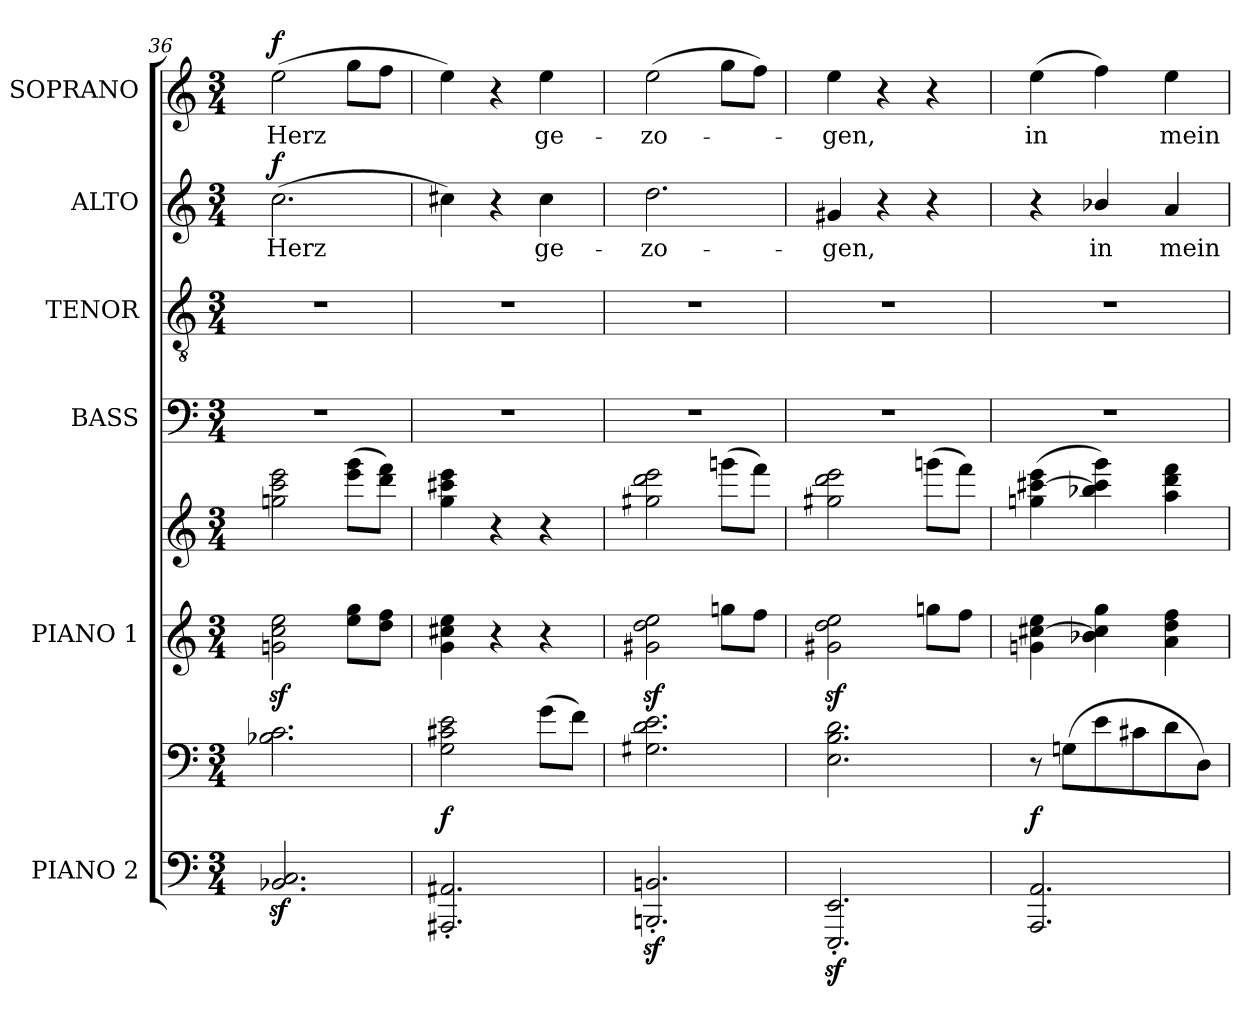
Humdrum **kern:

**kern	**kern	**dynam	**kern	**kern	**kern	**kern	**kern	**text	**dynam	**kern	**text	**dynam
*part6	*part6	*part6	*part5	*part5	*part4	*part3	*part2	*part2	*part2	*part1	*part1	*part1
*staff8	*staff7	*staff7/8	*staff6	*staff5	*staff4	*staff3	*staff2	*staff2	*staff2	*staff1	*staff1	*staff1
*I"PIANO 2	*	*	*I"PIANO 1	*	*I"BASS	*I"TENOR	*I"ALTO	*	*	*I"SOPRANO	*	*
*I'Pno.	*	*	*I'Pno.	*	*I'B.	*I'T.	*I'A.	*	*	*I'S.	*	*
*clefF4	*clefF4	*	*clefG2	*clefG2	*clefF4	*clefGv2	*clefG2	*	*	*clefG2	*	*
*	*	*	*	*	*	*ITrd7c12	*	*	*	*	*	*
*k[]	*k[]	*	*k[]	*k[]	*k[]	*k[]	*k[]	*	*	*k[]	*	*
*C:	*C:	*	*C:	*C:	*C:	*C:	*C:	*	*	*C:	*	*
*M3/4	*M3/4	*	*M3/4	*M3/4	*M3/4	*M3/4	*M3/4	*	*	*M3/4	*	*
=36	=36	=36	=36	=36	=36	=36	=36	=36	=36	=36	=36	=36
!	!	!	!	!	!LO:N:vis=1	!LO:N:vis=1	!	!	!	!	!	!
!	!	!	!	!	!	!	!	!LO:LY:b:color=#000000	!	!	!	!
!	!	!	!	!	!	!	!	!	!	!	!LO:LY:b:color=#000000	!
2.BB-Xi/z 2.Ciz	2.B-Xi\ 2.ci	.	2gni\z 2cciz 2eeiz	2ggni\ 2ccci 2eeei	2.r	2.r	(2.cci\	Herz	f	(2eei\	Herz	f
.	.	.	8eei\ 8ggiL	(8eeei\ 8gggiL	.	.	.	.	.	8ggi\L	.	.
.	.	.	8ddi\ 8ffiJ	8dddi\ 8fffiJ)	.	.	.	.	.	8ffi\J	.	.
=37	=37	=37	=37	=37	=37	=37	=37	=37	=37	=37	=37	=37
!	!	!	!	!	!LO:N:vis=1	!LO:N:vis=1	!	!	!	!	!	!
2.AAA#Xi/' 2.AA#Xi'	2Gi\ 2c#Xi 2ei	f	4gi\ 4cc#Xi 4eei	4ggi\ 4ccc#Xi 4eeei	2.r	2.r	4cc#Xi\)	.	.	4eei\)	.	.
.	.	.	4r	4r	.	.	4r	.	.	4r	.	.
!	!	!	!	!	!	!	!	!LO:LY:b:color=#000000	!	!	!	!
!	!	!	!	!	!	!	!	!	!	!	!LO:LY:b:color=#000000	!
.	(8gi\L	.	4r	4r	.	.	4cc#i\	ge-	.	4eei\	ge-	.
.	8fi\J)	.	.	.	.	.	.	.	.	.	.	.
=38	=38	=38	=38	=38	=38	=38	=38	=38	=38	=38	=38	=38
!	!	!	!	!	!LO:N:vis=1	!LO:N:vis=1	!	!	!	!	!	!
!	!	!	!	!	!	!	!	!LO:LY:b:color=#000000	!	!	!	!
!	!	!	!	!	!	!	!	!	!	!	!LO:LY:b:color=#000000	!
2.BBBni/z' 2.BBniz'	2.G#Xi\ 2.di 2.ei	.	2g#Xi\z 2ddiz 2eeiz	2gg#Xi\ 2dddi 2eeei	2.r	2.r	2.ddi\	-zo-	.	(2eei\	-zo-	.
.	.	.	8ggni\L	(8gggni\L	.	.	.	.	.	8ggi\L	.	.
.	.	.	8ffi\J	8fffi\J)	.	.	.	.	.	8ffi\J)	.	.
=39	=39	=39	=39	=39	=39	=39	=39	=39	=39	=39	=39	=39
!	!	!	!	!	!LO:N:vis=1	!LO:N:vis=1	!	!	!	!	!	!
!	!	!	!	!	!	!	!	!LO:LY:b:color=#000000	!	!	!	!
!	!	!	!	!	!	!	!	!	!	!	!LO:LY:b:color=#000000	!
2.EEEi/z' 2.EEiz'	2.Ei\ 2.Bi 2.di	.	2g#Xi\z 2ddiz 2eeiz	2gg#Xi\ 2dddi 2eeei	2.r	2.r	4g#Xi/	-gen,	.	4eei\	-gen,	.
.	.	.	.	.	.	.	4r	.	.	4r	.	.
.	.	.	8ggni\L	(8gggni\L	.	.	4r	.	.	4r	.	.
.	.	.	8ffi\J	8fffi\J)	.	.	.	.	.	.	.	.
!!LO:PB:g=z
=40	=40	=40	=40	=40	=40	=40	=40	=40	=40	=40	=40	=40
!	!	!	!	!	!LO:N:vis=1	!LO:N:vis=1	!	!	!	!	!	!
!	!	!	!	!	!	!	!	!	!	!	!LO:LY:b:color=#000000	!
2.AAAi/ 2.AAi	8r	f	4gni\ [4cc#Xi 4eei	(4ggni\ [4ccc#Xi 4eeei	2.r	2.r	4r	.	.	(4eei\	in	.
.	(8Gni\L	.	.	.	.	.	.	.	.	.	.	.
!	!	!	!	!	!	!	!	!LO:LY:b:color=#000000	!	!	!	!
.	8ei\	.	4b-Xi\ 4cc#i] 4ggi	4bb-Xi\ 4ccc#i] 4gggi)	.	.	4b-Xi/	in	.	4ffi\)	.	.
.	8c#Xi\	.	.	.	.	.	.	.	.	.	.	.
!	!	!	!	!	!	!	!	!LO:LY:b:color=#000000	!	!	!	!
!	!	!	!	!	!	!	!	!	!	!	!LO:LY:b:color=#000000	!
.	8di\	.	4ai\ 4ddi 4ffi	4aai\ 4dddi 4fffi	.	.	4ai/	mein	.	4eei\	mein	.
.	8Di\J)	.	.	.	.	.	.	.	.	.	.	.
=	=	=	=	=	=	=	=	=	=	=	=	=
*-	*-	*-	*-	*-	*-	*-	*-	*-	*-	*-	*-	*-
